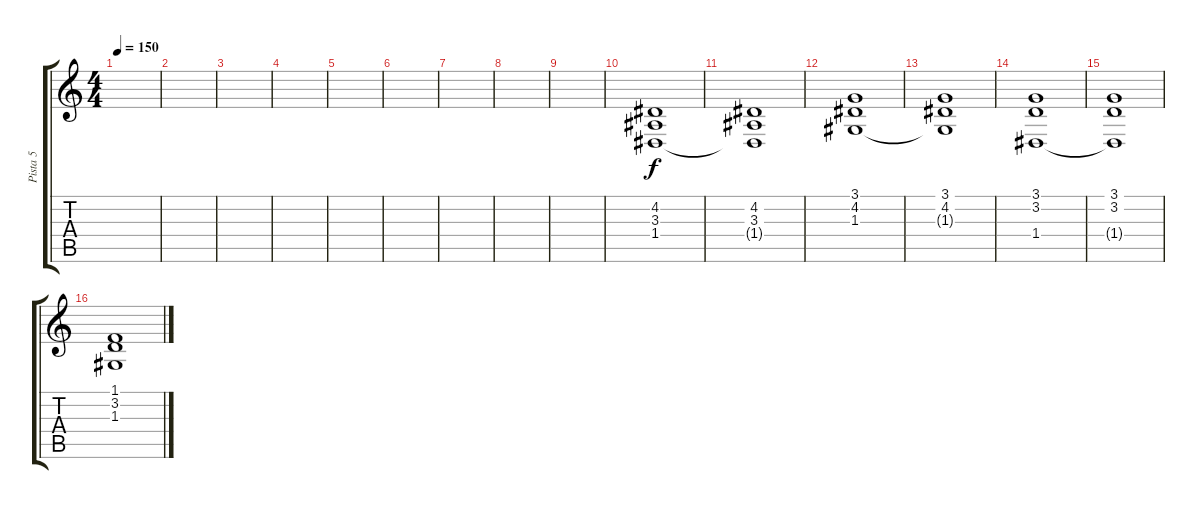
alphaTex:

\track ("Pista 5" "Pista 5") {instrument stringensemble1}
\staff {score tabs}
\tuning (E4 B3 G3 D3 A2 E2) {hide}
\ts (4 4)
\tempo 150
\clef g2
\ks c
|
|
|
|
|
|
|
|
|
(4.2 3.3 1.4).1 |
(4.2 3.3 1.4{t}).1 |
(3.1 4.2 1.3).1 |
(3.1 4.2 1.3{t}).1 |
(3.1 3.2 1.4).1 |
(3.1 3.2 1.4{t}).1 |
(1.1 3.2 1.3).1
